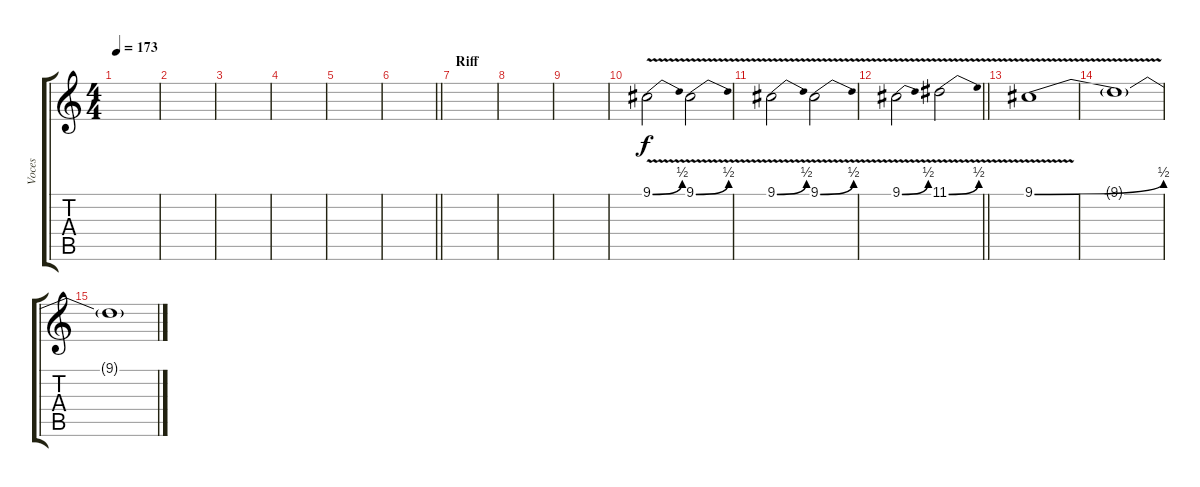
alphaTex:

\track ("Voces" "Voces") {instrument stringensemble1}
\staff {score tabs}
\tuning (E4 B3 G3 D3 A2 E2) {hide}
\ts (4 4)
\tempo 173
\clef g2
\ks c
|
|
|
|
|
\barLineRight lightlight
|
\section ("" "Riff")
|
|
|
9.1{be (bend 0 0 60 2) v}.2{volume 9} 9.1{be (bend 0 0 60 2) v}.2 |
9.1{be (bend 0 0 60 2) v}.2 9.1{be (bend 0 0 60 2) v}.2 |
\barLineRight lightlight
9.1{be (bend 0 0 60 2) v}.2 11.1{be (bend 0 0 60 2) v}.2 |
9.1{be (bend 0 0 60 2) v}.1 |
9.1{t}.1{dy f volume 5} |
9.1{t}.1
